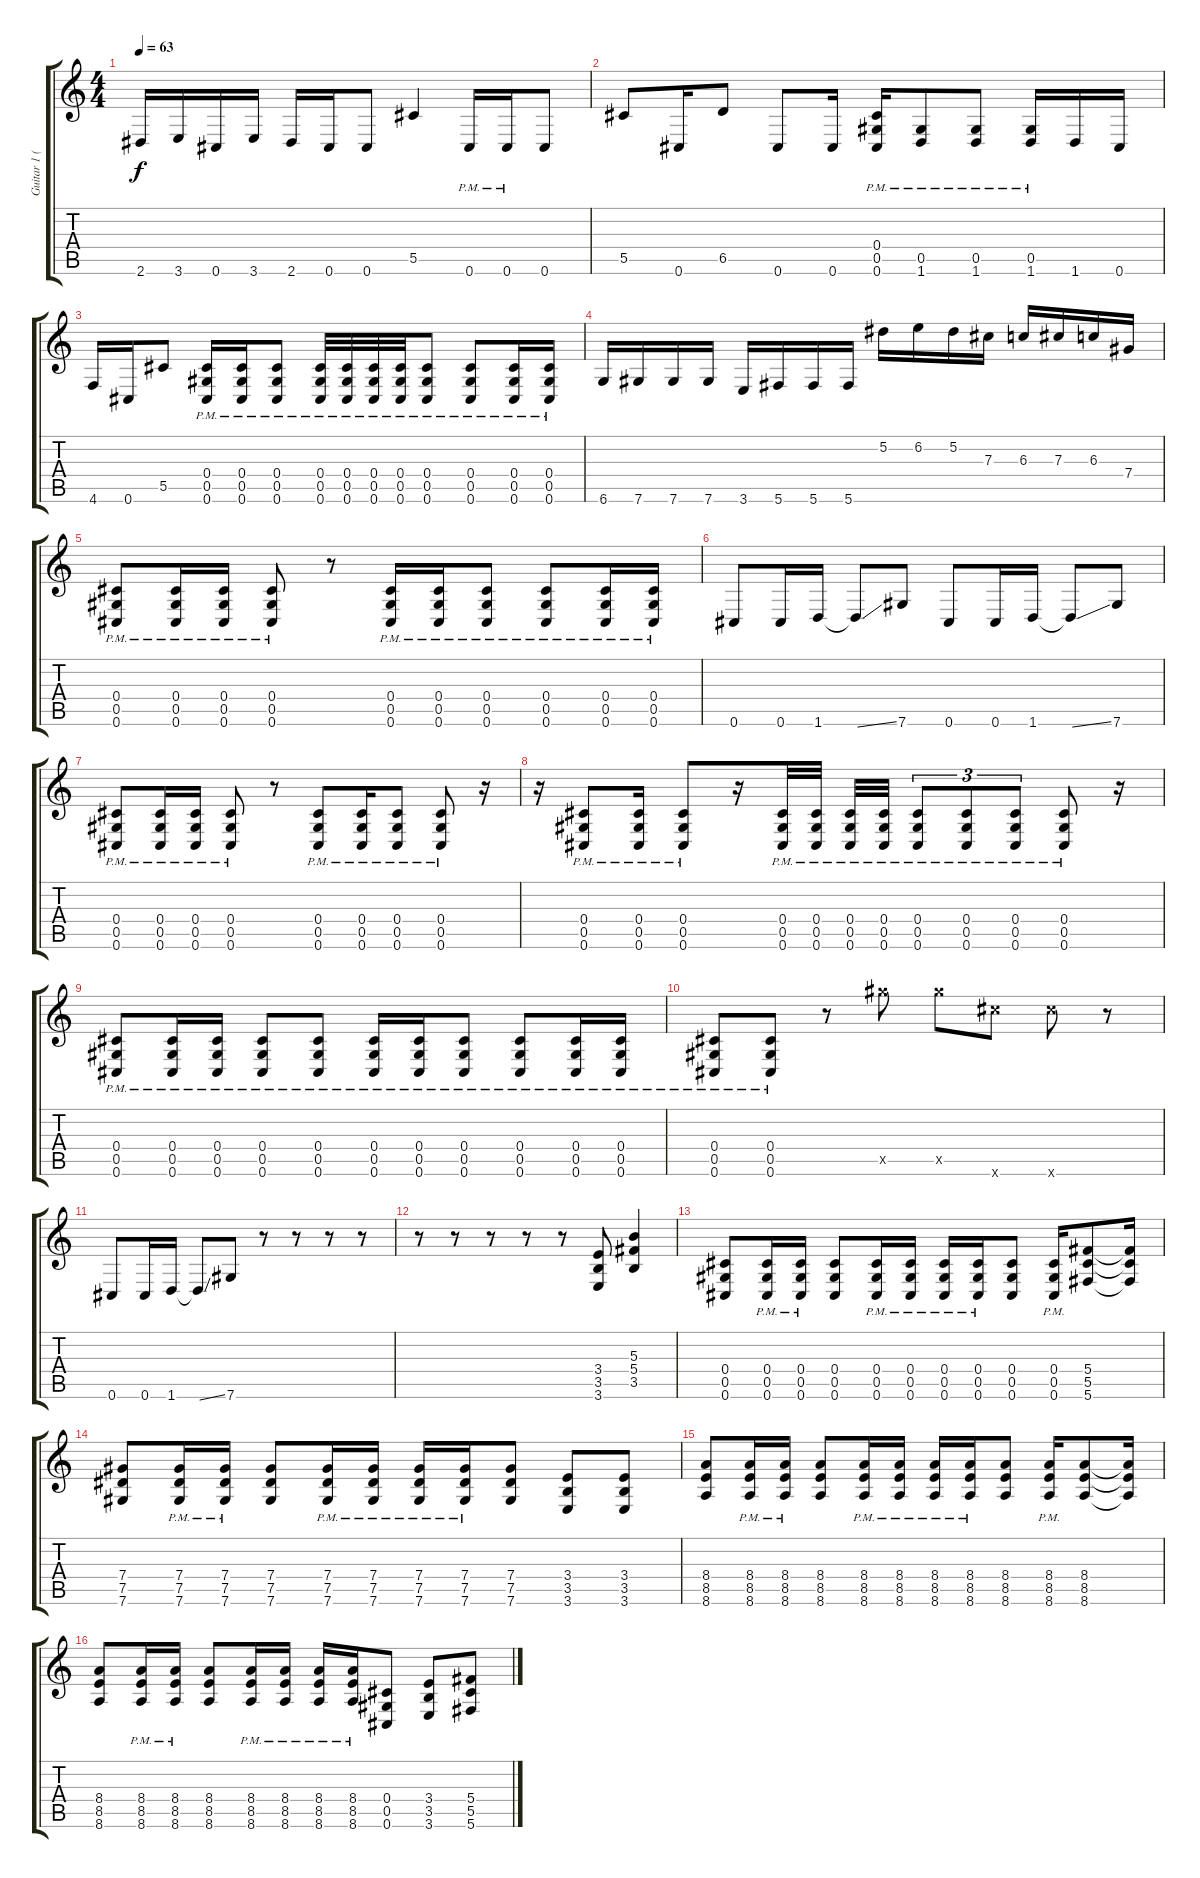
\track ("Guitar 1 (Drop C#)" "Guitar 1 (") {instrument distortionguitar}
\staff {score tabs}
\tuning (Eb4 Bb3 Gb3 Db3 Ab2 Db2) {hide}
\ts (4 4)
\tempo 63
\clef g2
\ks c
2.6.16{dy f} 3.6.16 0.6.16 3.6.16 2.6.16 0.6.16 0.6.8 5.5.4 0.6{pm}.16 0.6{pm}.16 0.6.8 |
5.5.8 0.6.16 6.5.8 0.6.8 0.6.16 (0.4{pm} 0.5{pm} 0.6{pm}).16 (0.5{pm} 1.6{pm}).8 (0.5{pm} 1.6{pm}).8 (0.5{pm} 1.6{pm}).16 1.6.16 0.6.16 |
4.6.16 0.6.16 5.5.8 (0.4{pm} 0.5{pm} 0.6{pm}).16 (0.4{pm} 0.5{pm} 0.6{pm}).16 (0.4{pm} 0.5{pm} 0.6{pm}).8 (0.4{pm} 0.5{pm} 0.6{pm}).32 (0.4{pm} 0.5{pm} 0.6{pm}).32 (0.4{pm} 0.5{pm} 0.6{pm}).32 (0.4{pm} 0.5{pm} 0.6{pm}).32 (0.4{pm} 0.5{pm} 0.6{pm}).8 (0.4{pm} 0.5{pm} 0.6{pm}).8 (0.4{pm} 0.5{pm} 0.6{pm}).16 (0.4{pm} 0.5{pm} 0.6{pm}).16 |
6.6.16 7.6.16 7.6.16 7.6.16 3.6.16 5.6.16 5.6.16 5.6.16 5.2.16 6.2.16 5.2.16 7.3.16 6.3.16 7.3.16 6.3.16 7.4.16 |
(0.4{pm} 0.5{pm} 0.6{pm}).8 (0.4{pm} 0.5{pm} 0.6{pm}).16 (0.4{pm} 0.5{pm} 0.6{pm}).16 (0.4{pm} 0.5{pm} 0.6{pm}).8 r.8 (0.4{pm} 0.5{pm} 0.6{pm}).16 (0.4{pm} 0.5{pm} 0.6{pm}).16 (0.4{pm} 0.5{pm} 0.6{pm}).8 (0.4{pm} 0.5{pm} 0.6{pm}).8 (0.4{pm} 0.5{pm} 0.6{pm}).16 (0.4{pm} 0.5{pm} 0.6{pm}).16 |
0.6.8 0.6.16 1.6.16 1.6{ss t}.8 7.6.8 0.6.8 0.6.16 1.6.16 1.6{ss t}.8 7.6.8 |
(0.4{pm} 0.5{pm} 0.6{pm}).8 (0.4{pm} 0.5{pm} 0.6{pm}).16 (0.4{pm} 0.5{pm} 0.6{pm}).16 (0.4{pm} 0.5{pm} 0.6{pm}).8 r.8 (0.4{pm} 0.5{pm} 0.6{pm}).8 (0.4{pm} 0.5{pm} 0.6{pm}).16 (0.4{pm} 0.5{pm} 0.6{pm}).8 (0.4{pm} 0.5{pm} 0.6{pm}).8 r.16 |
r.16 (0.4{pm} 0.5{pm} 0.6{pm}).8 (0.4{pm} 0.5{pm} 0.6{pm}).16 (0.4{pm} 0.5{pm} 0.6{pm}).8 r.16 (0.4{pm} 0.5{pm} 0.6{pm}).32 (0.4{pm} 0.5{pm} 0.6{pm}).32 (0.4{pm} 0.5{pm} 0.6{pm}).32 (0.4{pm} 0.5{pm} 0.6{pm}).32 (0.4{pm} 0.5{pm} 0.6{pm}).8{tu (3 2)} (0.4{pm} 0.5{pm} 0.6{pm}).8{tu (3 2)} (0.4{pm} 0.5{pm} 0.6{pm}).8{tu (3 2)} (0.4{pm} 0.5{pm} 0.6{pm}).8 r.16 |
(0.4{pm} 0.5{pm} 0.6{pm}).8 (0.4{pm} 0.5{pm} 0.6{pm}).16 (0.4{pm} 0.5{pm} 0.6{pm}).16 (0.4{pm} 0.5{pm} 0.6{pm}).8 (0.4{pm} 0.5{pm} 0.6{pm}).8 (0.4{pm} 0.5{pm} 0.6{pm}).16 (0.4{pm} 0.5{pm} 0.6{pm}).16 (0.4{pm} 0.5{pm} 0.6{pm}).8 (0.4{pm} 0.5{pm} 0.6{pm}).8 (0.4{pm} 0.5{pm} 0.6{pm}).16 (0.4{pm} 0.5{pm} 0.6{pm}).16 |
(0.4{pm} 0.5{pm} 0.6{pm}).8 (0.4{pm} 0.5{pm} 0.6{pm}).8 r.8 24.5{x}.8 24.5{x}.8 24.6{x}.8 24.6{x}.8 r.8 |
0.6.8 0.6.16 1.6.16 1.6{ss t}.8 7.6.8 r.8 r.8 r.8 r.8 |
r.8 r.8 r.8 r.8 r.8 (3.4 3.5 3.6).8 (5.3 5.4 3.5).4 |
(0.4 0.5 0.6).8 (0.4{pm} 0.5{pm} 0.6{pm}).16 (0.4{pm} 0.5{pm} 0.6{pm}).16 (0.4 0.5 0.6).8 (0.4{pm} 0.5{pm} 0.6{pm}).16 (0.4{pm} 0.5{pm} 0.6{pm}).16 (0.4{pm} 0.5{pm} 0.6{pm}).16 (0.4{pm} 0.5{pm} 0.6{pm}).16 (0.4 0.5 0.6).8 (0.4{pm} 0.5{pm} 0.6{pm}).16 (5.4 5.5 5.6).8 (5.4{t} 5.5{t} 5.6{t}).16 |
(7.4 7.5 7.6).8 (7.4{pm} 7.5{pm} 7.6{pm}).16 (7.4{pm} 7.5{pm} 7.6{pm}).16 (7.4 7.5 7.6).8 (7.4{pm} 7.5{pm} 7.6{pm}).16 (7.4{pm} 7.5{pm} 7.6{pm}).16 (7.4{pm} 7.5{pm} 7.6{pm}).16 (7.4{pm} 7.5{pm} 7.6{pm}).16 (7.4 7.5 7.6).8 (3.4 3.5 3.6).8 (3.4 3.5 3.6).8 |
(8.4 8.5 8.6).8 (8.4{pm} 8.5{pm} 8.6{pm}).16 (8.4{pm} 8.5{pm} 8.6{pm}).16 (8.4 8.5 8.6).8 (8.4{pm} 8.5{pm} 8.6{pm}).16 (8.4{pm} 8.5{pm} 8.6{pm}).16 (8.4{pm} 8.5{pm} 8.6{pm}).16 (8.4{pm} 8.5{pm} 8.6{pm}).16 (8.4 8.5 8.6).8 (8.4{pm} 8.5{pm} 8.6{pm}).16 (8.4 8.5 8.6).8 (8.4{t} 8.5{t} 8.6{t}).16 |
(8.4 8.5 8.6).8 (8.4{pm} 8.5{pm} 8.6{pm}).16 (8.4{pm} 8.5{pm} 8.6{pm}).16 (8.4 8.5 8.6).8 (8.4{pm} 8.5{pm} 8.6{pm}).16 (8.4{pm} 8.5{pm} 8.6{pm}).16 (8.4{pm} 8.5{pm} 8.6{pm}).16 (8.4{pm} 8.5{pm} 8.6{pm}).16 (0.4 0.5 0.6).8 (3.4 3.5 3.6).8 (5.4 5.5 5.6).8
